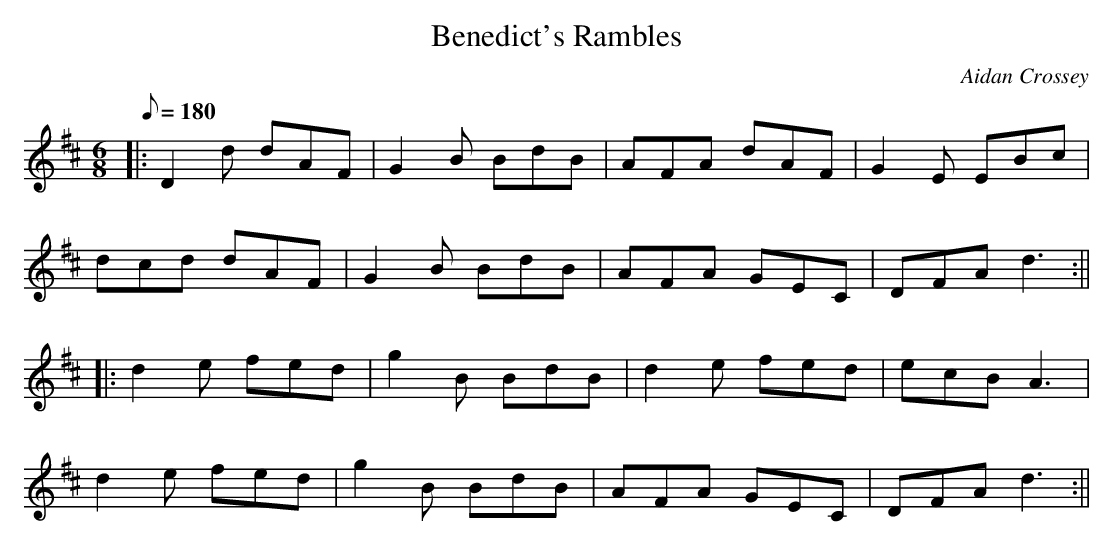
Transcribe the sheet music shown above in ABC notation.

X:1
T:Benedict's Rambles
M:6/8
L:1/8
Q:180
C:Aidan Crossey
K:D
|:D2d dAF|G2B BdB|AFA dAF|G2E EBc|
dcd dAF|G2B BdB|AFA GEC|DFA d3:||
|:d2e fed|g2B BdB|d2e fed|ecB A3|
d2e fed|g2B BdB|AFA GEC|DFA d3:||
